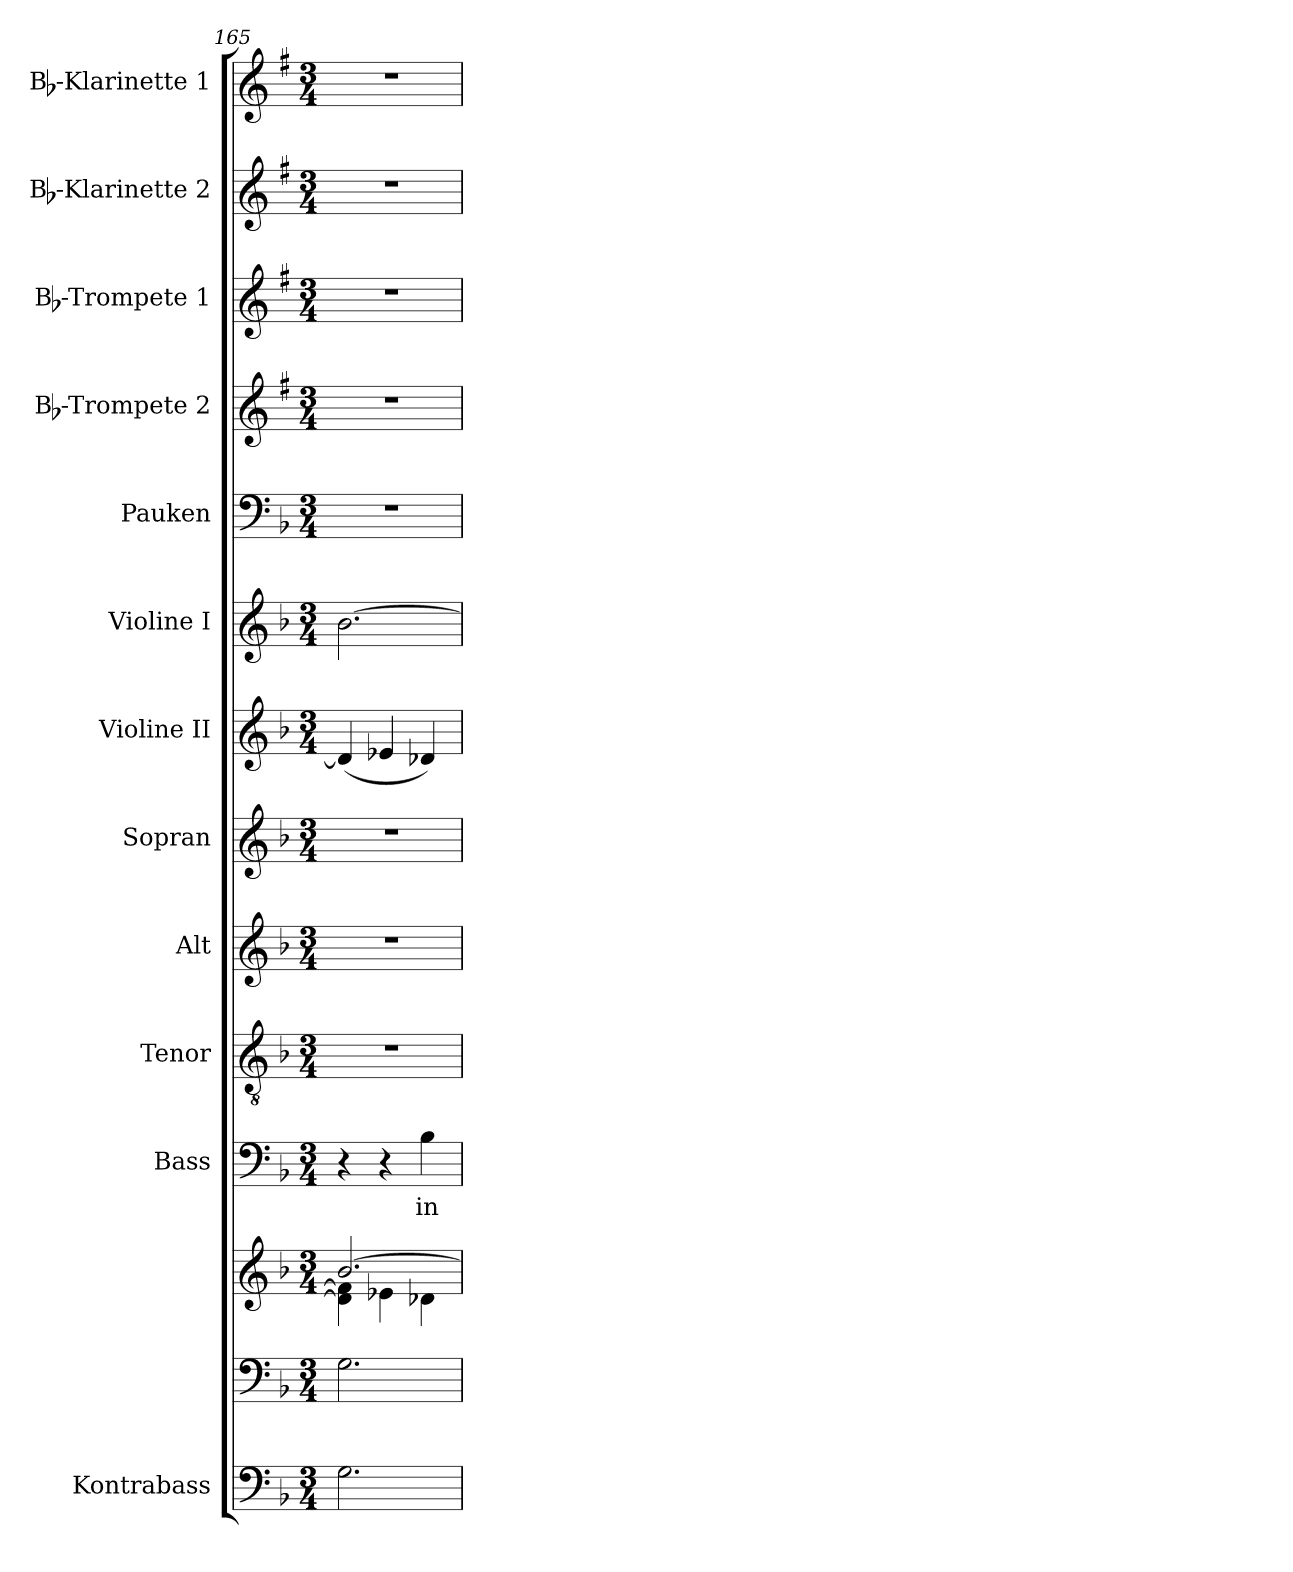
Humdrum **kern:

**kern	**kern	**kern	**kern	**text	**kern	**kern	**kern	**kern	**kern	**kern	**kern	**kern	**kern	**kern
*part13	*part12	*part12	*part11	*part11	*part10	*part9	*part8	*part7	*part6	*part5	*part4	*part3	*part2	*part1
*staff14	*staff13	*staff12	*staff11	*staff11	*staff10	*staff9	*staff8	*staff7	*staff6	*staff5	*staff4	*staff3	*staff2	*staff1
*I"Kontrabass	*	*	*I"Bass	*	*I"Tenor	*I"Alt	*I"Sopran	*I"Violine II	*I"Violine I	*I"Pauken	*I"Bb-Trompete 2	*I"Bb-Trompete 1	*I"Bb-Klarinette 2	*I"Bb-Klarinette 1
*I'Kb.	*	*	*I'B.	*	*I'T.	*I'A.	*I'S.	*I'Vl. II	*I'Vl. I	*I'Pk.	*I'Bb Trp. 2	*I'Bb Trp. 1	*I'Bb Kl. 2	*I'Bb Kl. 1
!!LO:PB:g=z
*clefF4	*clefF4	*clefG2	*clefF4	*	*clefGv2	*clefG2	*clefG2	*clefG2	*clefG2	*clefF4	*clefG2	*clefG2	*clefG2	*clefG2
*ITrd7c12	*	*	*	*	*	*	*	*	*	*	*ITrd1c2	*ITrd1c2	*ITrd1c2	*ITrd1c2
*k[b-]	*k[b-]	*k[b-]	*k[b-]	*	*k[b-]	*k[b-]	*k[b-]	*k[b-]	*k[b-]	*k[b-]	*k[b-]	*k[b-]	*k[b-]	*k[b-]
*F:	*F:	*F:	*F:	*	*F:	*F:	*F:	*F:	*F:	*F:	*F:	*F:	*F:	*F:
*M3/4	*M3/4	*M3/4	*M3/4	*	*M3/4	*M3/4	*M3/4	*M3/4	*M3/4	*M3/4	*M3/4	*M3/4	*M3/4	*M3/4
=165	=165	=165	=165	=165	=165	=165	=165	=165	=165	=165	=165	=165	=165	=165
*	*	*^	*	*	*	*	*	*	*	*	*	*	*	*
2.GG\	2.G\	[>2.b-/	4d-\] 4f\]	4r	.	2.r	2.r	2.r	(<4d-/]	[2.b-\	2.r	2.r	2.r	2.r	2.r
.	.	.	4e-X\	4r	.	.	.	.	4e-X/	.	.	.	.	.	.
!	!	!	!	!	!LO:LY:b	!	!	!	!	!	!	!	!	!	!
.	.	.	4d-X\	4B-\	in	.	.	.	4d-X/)	.	.	.	.	.	.
*	*	*v	*v	*	*	*	*	*	*	*	*	*	*	*	*
=	=	=	=	=	=	=	=	=	=	=	=	=	=	=
*-	*-	*-	*-	*-	*-	*-	*-	*-	*-	*-	*-	*-	*-	*-
